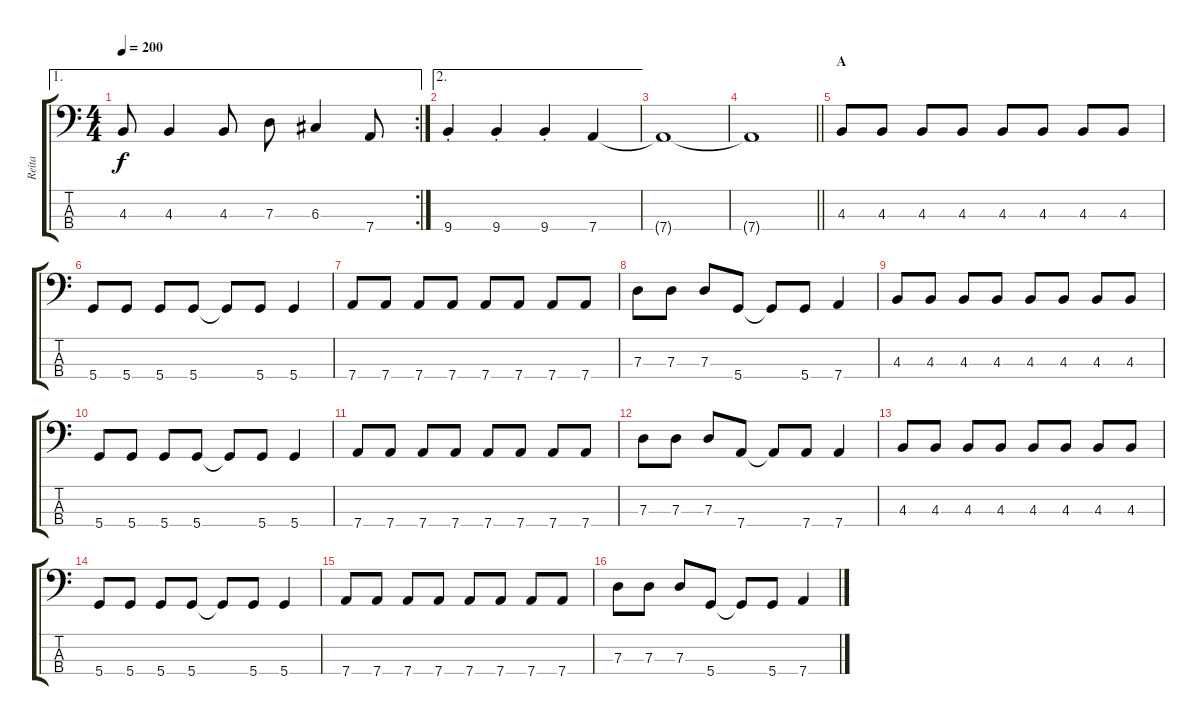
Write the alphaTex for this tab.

\track ("Reita" "Reita") {instrument electricbasspick}
\staff {score tabs}
\tuning (F2 C2 G1 D1) {hide}
\ae 1
\rc 2
\ts (4 4)
\tempo 200
\clef f4
\ks c
4.3.8{dy f} 4.3.4 4.3.8 7.3.8 6.3.4 7.4.8 |
\ae 2
9.4{st}.4 9.4{st}.4 9.4{st}.4 7.4.4 |
7.4{t}.1 |
\barLineRight lightlight
7.4{t}.1 |
\section ("" "A")
4.3.8 4.3.8 4.3.8 4.3.8 4.3.8 4.3.8 4.3.8 4.3.8 |
5.4.8 5.4.8 5.4.8 5.4.8 5.4{t}.8 5.4.8 5.4.4 |
7.4.8 7.4.8 7.4.8 7.4.8 7.4.8 7.4.8 7.4.8 7.4.8 |
7.3.8 7.3.8 7.3.8 5.4.8 5.4{t}.8 5.4.8 7.4.4 |
4.3.8 4.3.8 4.3.8 4.3.8 4.3.8 4.3.8 4.3.8 4.3.8 |
5.4.8 5.4.8 5.4.8 5.4.8 5.4{t}.8 5.4.8 5.4.4 |
7.4.8 7.4.8 7.4.8 7.4.8 7.4.8 7.4.8 7.4.8 7.4.8 |
7.3.8 7.3.8 7.3.8 7.4.8 7.4{t}.8 7.4.8 7.4.4 |
4.3.8 4.3.8 4.3.8 4.3.8 4.3.8 4.3.8 4.3.8 4.3.8 |
5.4.8 5.4.8 5.4.8 5.4.8 5.4{t}.8 5.4.8 5.4.4 |
7.4.8 7.4.8 7.4.8 7.4.8 7.4.8 7.4.8 7.4.8 7.4.8 |
7.3.8 7.3.8 7.3.8 5.4.8 5.4{t}.8 5.4.8 7.4.4
